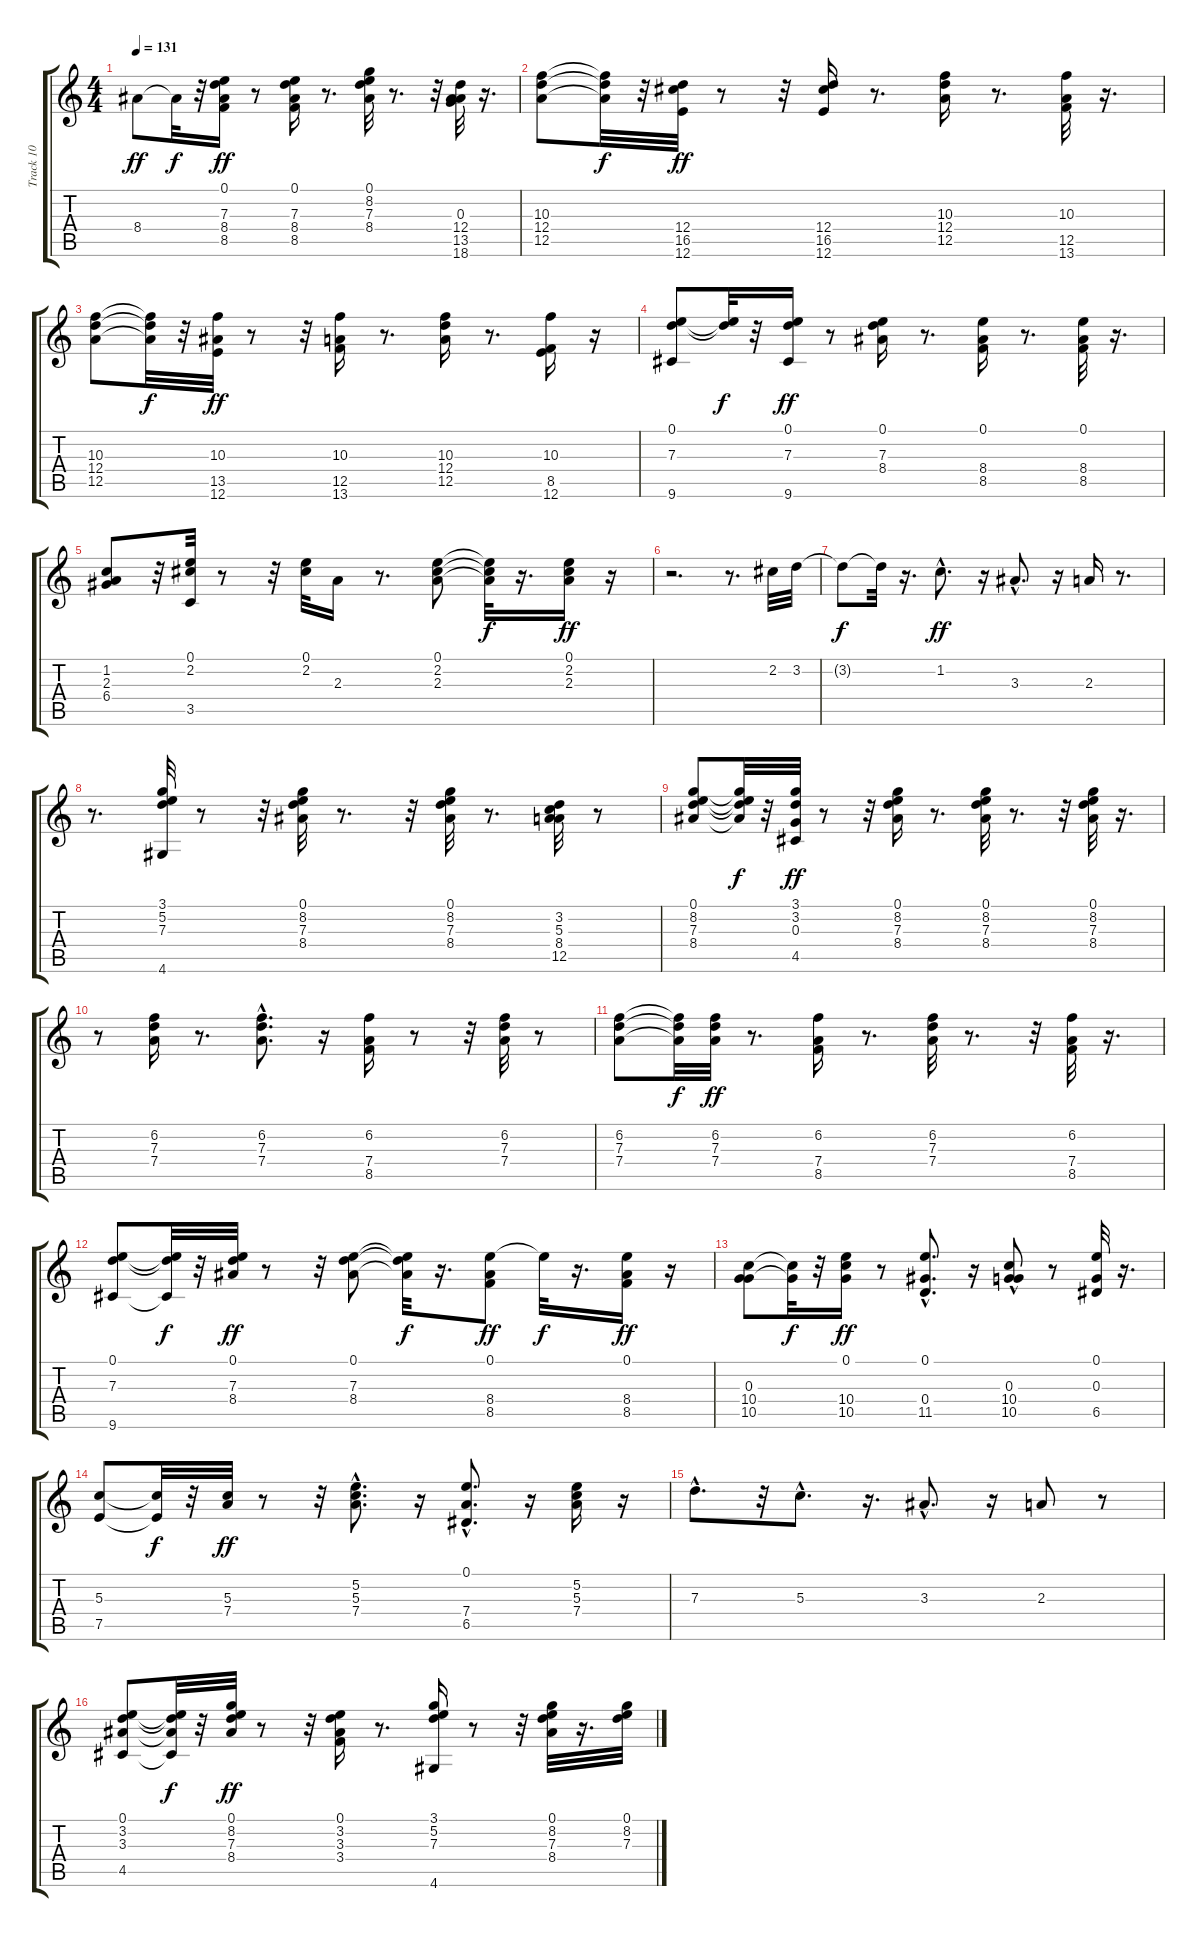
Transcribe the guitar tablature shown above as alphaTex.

\track ("Track 10" "Track 10") {instrument acousticguitarsteel}
\staff {score tabs}
\tuning (E4 B3 G3 D3 A2 E2) {hide}
\ts (4 4)
\tempo 131
\clef g2
\ks c
8.4.8{dy ff} 8.4{t}.32{dy f} r.32 (0.1 7.3 8.4 8.5).16{dy ff} r.8 (0.1 7.3 8.4 8.5).16 r.8{d} (0.1 8.2 7.3 8.4).32 r.8{d} r.32 (0.3 12.4 13.5 18.6).32 r.16{d} |
(10.3 12.4 12.5).8 (10.3{t} 12.4{t} 12.5{t}).32{dy f} r.32 (12.4 16.5 12.6).32{dy ff} r.8 r.32 (12.4 16.5 12.6).16 r.8{d} (10.3 12.4 12.5).16 r.8{d} (10.3 12.5 13.6).32 r.16{d} |
(10.3 12.4 12.5).8 (10.3{t} 12.4{t} 12.5{t}).32{dy f} r.32 (10.3 13.5 12.6).32{dy ff} r.8 r.32 (10.3 12.5 13.6).16 r.8{d} (10.3 12.4 12.5).16 r.8{d} (10.3 8.5 12.6).16 r.16 |
(0.1 7.3 9.6).8 (0.1{t} 7.3{t}).32{dy f} r.32 (0.1 7.3 9.6).16{dy ff} r.8 (0.1 7.3 8.4).16 r.8{d} (0.1 8.4 8.5).16 r.8{d} (0.1 8.4 8.5).32 r.16{d} |
(1.2 2.3 6.4).8 r.32 (0.1 2.2 3.5).32 r.8 r.32 (0.1 2.2).32 2.3.16 r.8{d} (0.1 2.2 2.3).8 (0.1{t} 2.2{t} 2.3{t}).32{dy f} r.16{d} (0.1 2.2 2.3).16{dy ff} r.16 |
r.2{d} r.8{d} 2.2.32 3.2.32 |
3.2{t}.8{dy f} 3.2{t}.32 r.16{d} 1.2{hac}.8{d dy ff} r.16 3.3{hac}.8{d} r.16 2.3.16 r.8{d} |
r.8{d} (3.1 5.2 7.3 4.6).32 r.8 r.32 (0.1 8.2 7.3 8.4).32 r.8{d} r.32 (0.1 8.2 7.3 8.4).32 r.8{d} (3.2 5.3 8.4 12.5).32 r.8 |
(0.1 8.2 7.3 8.4).8 (0.1{t} 8.2{t} 7.3{t} 8.4{t}).32{dy f} r.32 (3.1 3.2 0.3 4.5).32{dy ff} r.8 r.32 (0.1 8.2 7.3 8.4).16 r.8{d} (0.1 8.2 7.3 8.4).32 r.8{d} r.32 (0.1 8.2 7.3 8.4).32 r.16{d} |
r.8 (6.2 7.3 7.4).16 r.8{d} (6.2{hac} 7.3{hac} 7.4{hac}).8{d} r.16 (6.2 7.4 8.5).16 r.8 r.32 (6.2 7.3 7.4).32 r.8 |
(6.2 7.3 7.4).8 (6.2{t} 7.3{t} 7.4{t}).32{dy f} (6.2 7.3 7.4).32{dy ff} r.8{d} (6.2 7.4 8.5).16 r.8{d} (6.2 7.3 7.4).32 r.8{d} r.32 (6.2 7.4 8.5).32 r.16{d} |
(0.1 7.3 9.6).8 (0.1{t} 7.3{t} 9.6{t}).32{dy f} r.32 (0.1 7.3 8.4).32{dy ff} r.8 r.32 (0.1 7.3 8.4).8 (0.1{t} 7.3{t} 8.4{t}).32{dy f} r.16{d} (0.1 8.4 8.5).8{dy ff} 0.1{t}.32{dy f} r.16{d} (0.1 8.4 8.5).16{dy ff} r.16 |
(0.3 10.4 10.5).8 (0.3{t} 10.4{t}).32{dy f} r.32 (0.1 10.4 10.5).16{dy ff} r.8 (0.1{hac} 0.4 11.5).8{d} r.16 (0.3 10.4{hac} 10.5).8 r.8 (0.1 0.3 6.5).32 r.16{d} |
(5.3 7.5).8 (5.3{t} 7.5{t}).32{dy f} r.32 (5.3 7.4).32{dy ff} r.8 r.32 (5.2{hac} 5.3{hac} 7.4{hac}).8{d} r.16 (0.1{hac} 7.4{hac} 6.5{hac}).8{d} r.16 (5.2 5.3 7.4).16 r.16 |
7.3{hac}.8{d} r.32 5.3{hac}.8{d} r.16{d} 3.3{hac}.8{d} r.16 2.3.8 r.8 |
(0.1 3.2 3.3 4.5).8 (0.1{t} 3.2{t} 3.3{t} 4.5{t}).32{dy f} r.32 (0.1 8.2 7.3 8.4).32{dy ff} r.8 r.32 (0.1 3.2 3.3 3.4).16 r.8{d} (3.1 5.2 7.3 4.6).16 r.8 r.32 (0.1 8.2 7.3 8.4).32 r.16{d} (0.1 8.2 7.3).32
